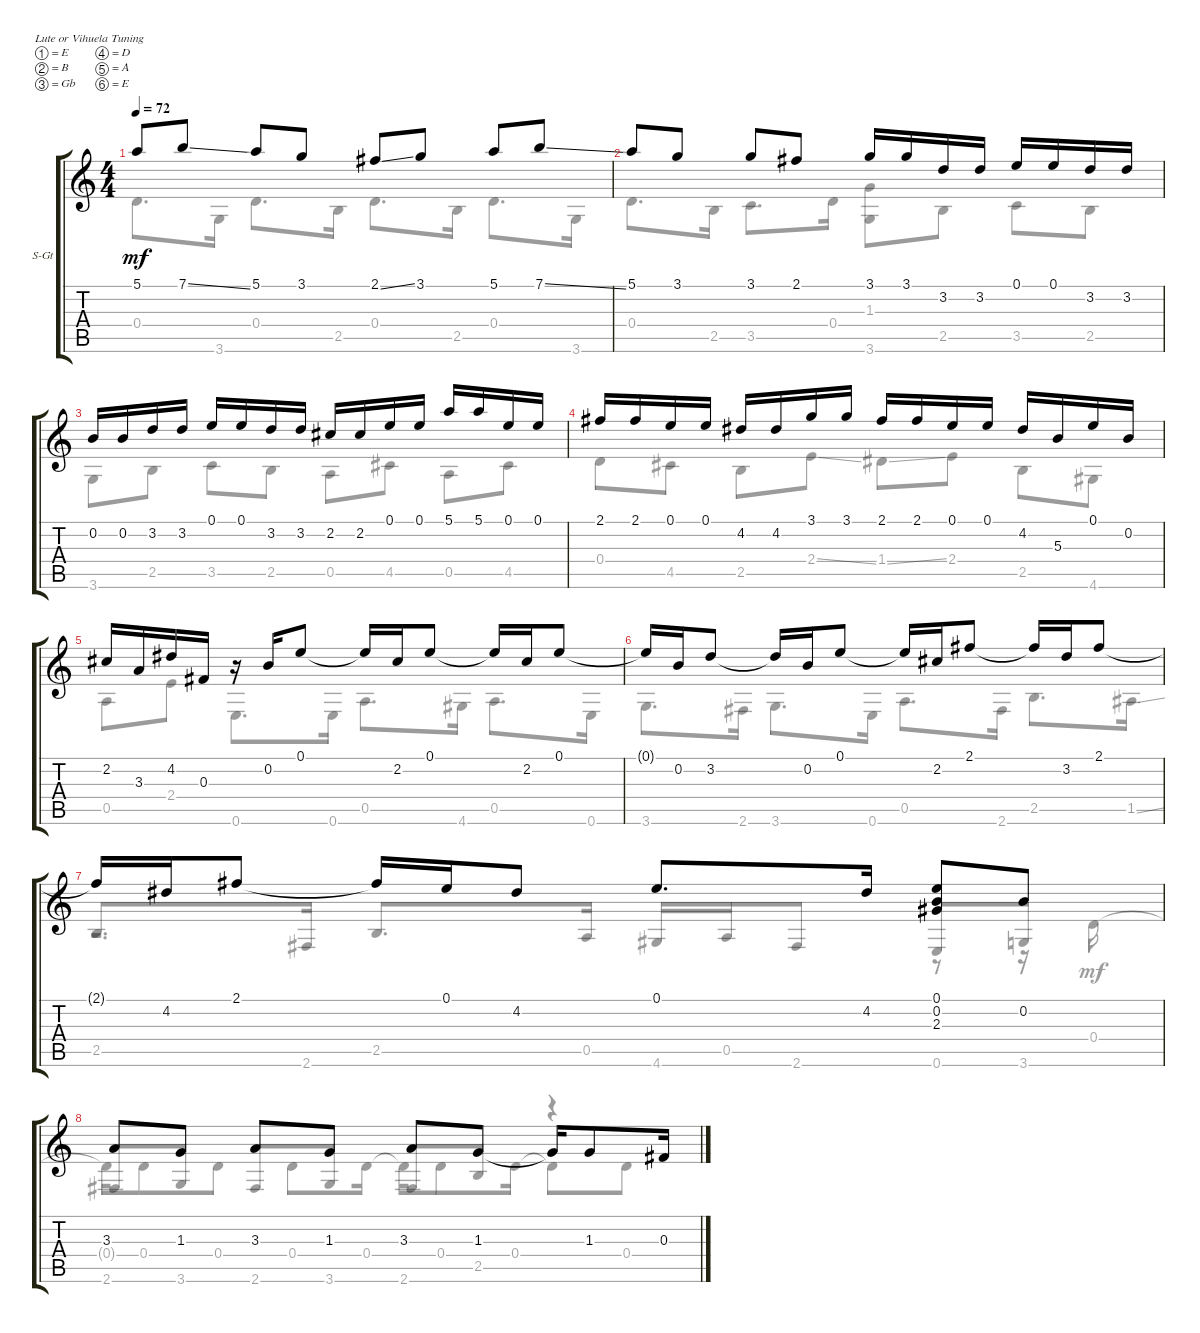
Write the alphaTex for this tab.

\defaultSystemsLayout 4
\bracketExtendMode groupsimilarinstruments
\firstSystemTrackNameOrientation horizontal
\otherSystemsTrackNameOrientation horizontal
\track ("Steel Guitar" "S-Gt") {instrument acousticguitarsteel}
\staff {score tabs}
\tuning (E4 B3 Gb3 D3 A2 E2)
\voice
\ts (4 4)
\tempo 72
\clef g2
\ks c
5.1.8{dy mf} 7.1{ss}.8 5.1.8 3.1.8 2.1{ss}.8 3.1.8 5.1.8 7.1{ss}.8 |
5.1.8 3.1.8 3.1.8 2.1.8 3.1.16 3.1.16 3.2.16 3.2.16 0.1.16 0.1.16 3.2.16 3.2.16 |
0.2.16 0.2.16 3.2.16 3.2.16 0.1.16 0.1.16 3.2.16 3.2.16 2.2.16 2.2.16 0.1.16 0.1.16 5.1.16 5.1.16 0.1.16 0.1.16 |
2.1.16 2.1.16 0.1.16 0.1.16 4.2.16 4.2.16 3.1.16 3.1.16 2.1.16 2.1.16 0.1.16 0.1.16 4.2.16 5.3.16 0.1.16 0.2.16 |
2.2.16 3.3.16 4.2.16 0.3.16 r.16 0.2.16 0.1.8 0.1{t}.16 2.2.16 0.1.8 0.1{t}.16 2.2.16 0.1.8 |
0.1{t}.16 0.2.16 3.2.8 3.2{t}.16 0.2.16 0.1.8 0.1{t}.16 2.2.16 2.1.8 2.1{t}.16 3.2.16 2.1.8 |
2.1{t}.16 4.2.16 2.1.8 2.1{t}.16 0.1.16 4.2.8 0.1.8{d} 4.2.16 (0.1 0.2 2.3).8 0.2.8 |
3.3.8 1.3.8 3.3.8 1.3.8 3.3.8 1.3.8 1.3{t}.16 1.3.8 0.3.16
\voice
\clef g2
\ottava regular
\simile none
\ks c
0.4.8{d dy mf} 3.6.16 0.4.8{d} 2.5.16 0.4.8{d} 2.5.16 0.4.8{d} 3.6.16 |
0.4.8{d} 2.5.16 3.5.8{d} 0.4.16 (3.6 1.3).8 2.5.8 3.5.8 2.5.8 |
3.6.8 2.5.8 3.5.8 2.5.8 0.5.8 4.5.8 0.5.8 4.5.8 |
0.4.8 4.5.8 2.5.8 2.4{ss}.8 1.4{ss}.8 2.4.8 2.5.8 4.6.8 |
0.5.8 2.4.8 0.6.8{d} 0.6.16 0.5.8{d} 4.6.16 0.5.8{d} 0.6.16 |
3.6.8{d} 2.6.16 3.6.8{d} 0.6.16 0.5.8{d} 2.6.16 2.5.8{d} 1.5{ss}.16 |
2.5.8{d beam invert} 2.6.16 2.5.8{d beam invert} 0.5.16 4.6.16{beam invert} 0.5.16 2.6.8 0.6.8{beam invert} 3.6.8 |
2.6.8{beam invert} 3.6.8 2.6.8{beam invert} 3.6.8 2.6.8{beam invert} 2.5.8 r.4{beam invert}
\voice
\clef g2
\ottava regular
\simile none
\ks c
|
|
|
|
|
|
r.2{d} r.8 r.16 0.4.16 |
0.4{t}.16 0.4.8 0.4.8 0.4.8 0.4.16 0.4{t}.16 0.4.8 0.4.16 0.4{t}.8 0.4.8
